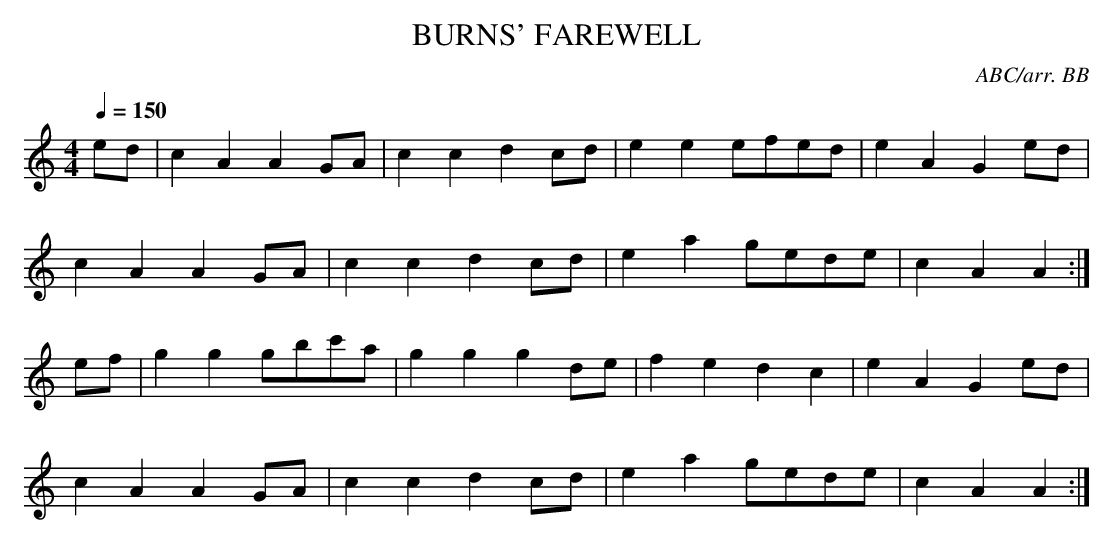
X:1
T:BURNS' FAREWELL
C:ABC/arr. BB
Q:1/4=150
L:1/8
M:4/4
K:C
ed|c2A2 A2GA|c2c2 d2cd|e2e2 efed|e2A2 G2ed|
c2A2 A2GA|c2c2 d2cd|e2a2 gede|c2A2 A2:|
ef|g2g2 gbc'a|g2g2 g2de|f2e2 d2c2|e2A2 G2ed|
c2A2 A2GA|c2c2d2 cd|e2a2 gede|c2A2 A2:|
